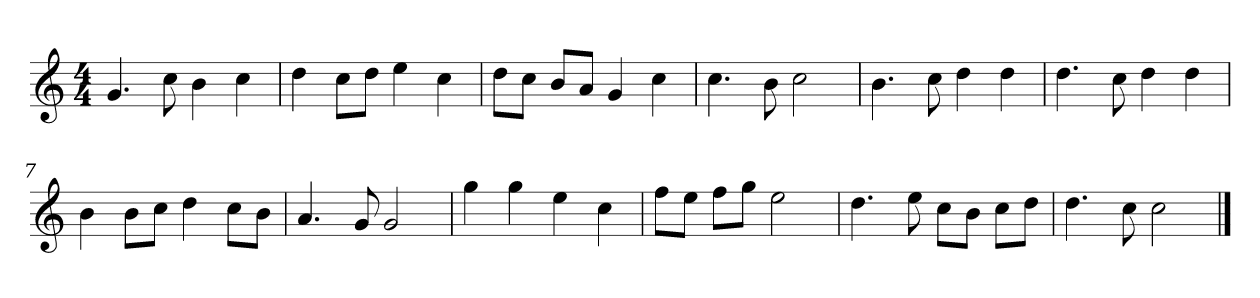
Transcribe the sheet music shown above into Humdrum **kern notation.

**kern
*part1
*staff1
*k[]
*M4/4
*MM120
=1
4.g
8cc
4b
4cc
=2
4dd
8ccL
8ddJ
4ee
4cc
=3
8ddL
8ccJ
8bL
8aJ
4g
4cc
=4
4.cc
8b
2cc
=5
4.b
8cc
4dd
4dd
=6
4.dd
8cc
4dd
4dd
=7
4b
8bL
8ccJ
4dd
8ccL
8bJ
=8
4.a
8g
2g
=9
4gg
4gg
4ee
4cc
=10
8ffL
8eeJ
8ffL
8ggJ
2ee
=11
4.dd
8ee
8ccL
8bJ
8ccL
8ddJ
=12
4.dd
8cc
2cc
==
*-
